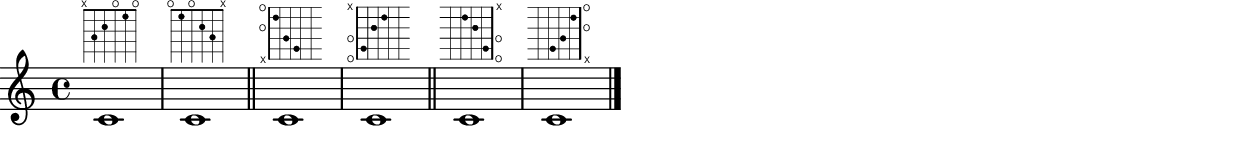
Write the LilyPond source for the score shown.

%% Generated by lilypond-book
%% Options: [exampleindent=10.16\mm,indent=0\mm,line-width=160\mm,paper-height=845.047\pt,paper-width=597.508\pt,papersize='(cons (* 597.508 pt) (* 845.047 pt))]
\include "lilypond-book-preamble.ly"


% ****************************************************************
% Start cut-&-pastable-section
% ****************************************************************

#(ly:set-option 'eps-box-padding 3.000000)



\paper {
  #(set-paper-size '(cons (* 597.508 pt) (* 845.047 pt)))
  indent = 0\mm
  line-width = 160\mm
  % offset the left padding, also add 1mm as lilypond creates cropped
  % images with a little space on the right
  line-width = #(- line-width (* mm  3.000000) (* mm 1))
}

\layout {
  
}




% ****************************************************************
% ly snippet:
% ****************************************************************
\sourcefilename "/lilypond-2.26.0/input/regression/fret-diagrams-left-handed.ly"
\sourcefileline 0
\header {
texidoc = "
Fret-diagrams may be printed left-handed
"
}

\version "2.19.21"

fretTst = {
  %% C major for guitar
  c'1 ^\markup { \fret-diagram "6-x;5-3-3;4-2-2;3-o;2-1;1-o;"}
}

\new Voice {
  \textLengthOn
  \fretTst
  \once \override TextScript.fret-diagram-details.handedness = #LEFT
  \fretTst
  \bar "||"
  \override TextScript.fret-diagram-details.orientation =
    #'landscape
  \fretTst
  \once \override TextScript.fret-diagram-details.handedness = #LEFT
  \fretTst
  \bar "||"
  \override TextScript.fret-diagram-details.orientation =
    #'opposing-landscape
  \fretTst
  \once \override TextScript.fret-diagram-details.handedness = #LEFT
  \fretTst
  \bar "|."
}



% ****************************************************************
% end ly snippet
% ****************************************************************
